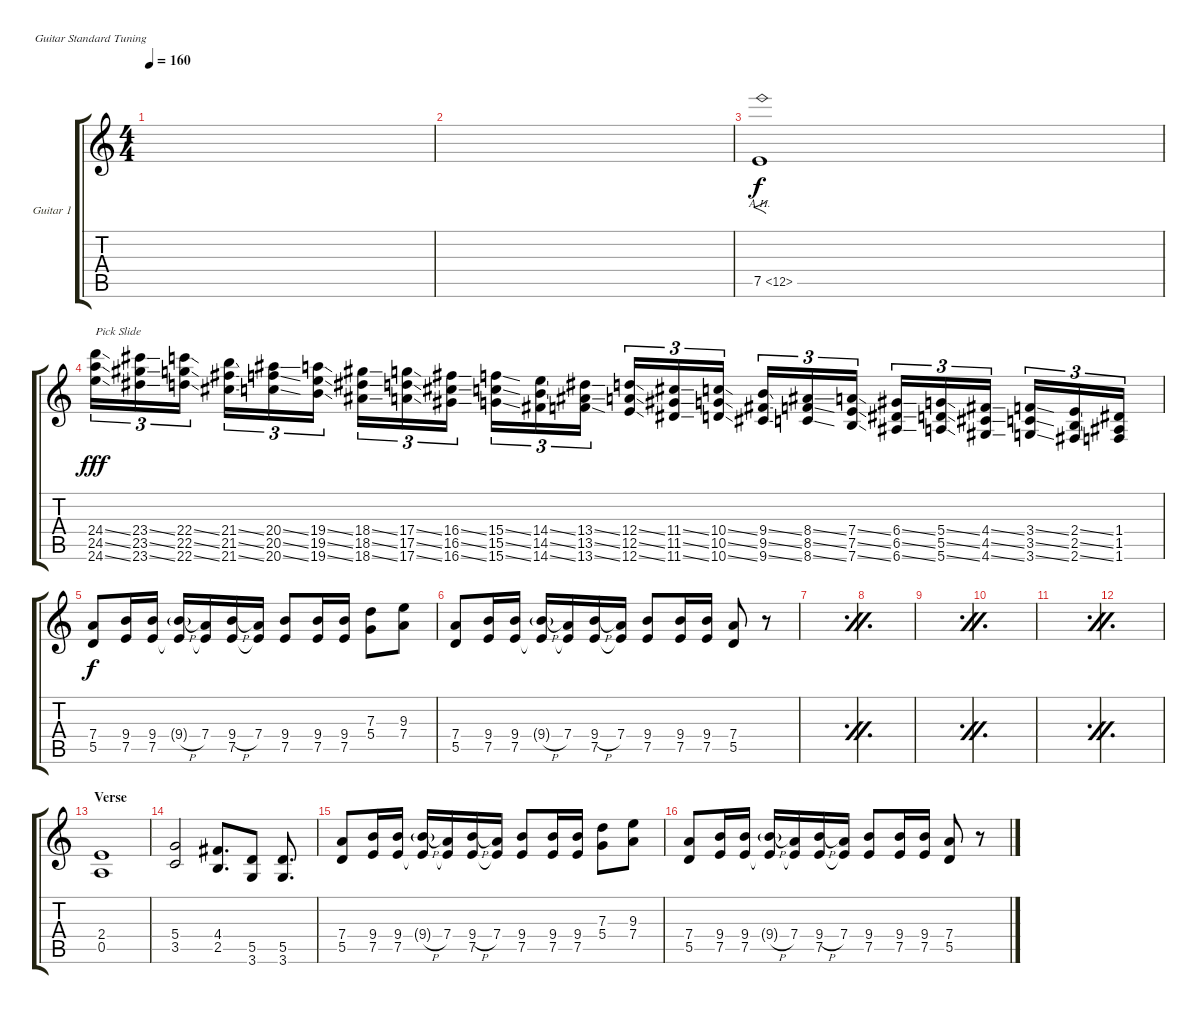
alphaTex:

\bracketExtendMode groupsimilarinstruments
\firstSystemTrackNameOrientation horizontal
\otherSystemsTrackNameOrientation horizontal
\track ("Guitar 1" "Guitar 1") {instrument overdrivenguitar}
\staff {score tabs}
\tuning (E4 B3 G3 D3 A2 E2)
\ts (4 4)
\tempo 160
\clef g2
\ks c
|
|
7.5{ah 5}.1{f} |
(24.4{ss} 24.5{ss} 24.6{ss}).16{tu (3 2) txt "Pick Slide" dy fff} (23.4{ss} 23.5{ss} 23.6{ss}).16{tu (3 2)} (22.4{ss} 22.5{ss} 22.6{ss}).16{tu (3 2)} (21.4{ss} 21.5{ss} 21.6{ss}).16{tu (3 2)} (20.4{ss} 20.5{ss} 20.6{ss}).16{tu (3 2)} (19.4{ss} 19.5{ss} 19.6{ss}).16{tu (3 2)} (18.4{ss} 18.5{ss} 18.6{ss}).16{tu (3 2)} (17.4{ss} 17.5{ss} 17.6{ss}).16{tu (3 2)} (16.4{ss} 16.5{ss} 16.6{ss}).16{tu (3 2)} (15.4{ss} 15.5{ss} 15.6{ss}).16{tu (3 2)} (14.4{ss} 14.5{ss} 14.6{ss}).16{tu (3 2)} (13.4{ss} 13.5{ss} 13.6{ss}).16{tu (3 2)} (12.4{ss} 12.5{ss} 12.6{ss}).16{tu (3 2)} (11.4{ss} 11.5{ss} 11.6{ss}).16{tu (3 2)} (10.4{ss} 10.5{ss} 10.6{ss}).16{tu (3 2)} (9.4{ss} 9.5{ss} 9.6{ss}).16{tu (3 2)} (8.4{ss} 8.5{ss} 8.6{ss}).16{tu (3 2)} (7.4{ss} 7.5{ss} 7.6{ss}).16{tu (3 2)} (6.4{ss} 6.5{ss} 6.6{ss}).16{tu (3 2)} (5.4{ss} 5.5{ss} 5.6{ss}).16{tu (3 2)} (4.4{ss} 4.5{ss} 4.6{ss}).16{tu (3 2)} (3.4{ss} 3.5{ss} 3.6{ss}).16{tu (3 2)} (2.4{ss} 2.5{ss} 2.6{ss}).16{tu (3 2)} (1.4 1.5 1.6).16{tu (3 2)} |
(7.4 5.5).8{dy f} (9.4 7.5).16 (9.4 7.5).16 (9.4{h g} 7.5{t}).16 (7.4 7.5{t}).16 (9.4{h} 7.5).16 (7.4 7.5{t}).16 (9.4 7.5).8 (9.4 7.5).16 (9.4 7.5).16 (7.3 5.4).8 (9.3 7.4).8 |
(7.4 5.5).8 (9.4 7.5).16 (9.4 7.5).16 (9.4{h g} 7.5{t}).16 (7.4 7.5{t}).16 (9.4{h} 7.5).16 (7.4 7.5{t}).16 (9.4 7.5).8 (9.4 7.5).16 (9.4 7.5).16 (7.4 5.5).8 r.8 |
\simile firstofdouble
|
\simile secondofdouble
|
\simile firstofdouble
|
\simile secondofdouble
|
\simile firstofdouble
|
\simile secondofdouble
|
\section ("" "Verse")
\simile none
(2.4 0.5).1 |
(5.4 3.5).2 (4.4 2.5).8{d} (5.5 3.6).8 (5.5 3.6).8{d} |
(7.4 5.5).8 (9.4 7.5).16 (9.4 7.5).16 (9.4{h g} 7.5{t}).16 (7.4 7.5{t}).16 (9.4{h} 7.5).16 (7.4 7.5{t}).16 (9.4 7.5).8 (9.4 7.5).16 (9.4 7.5).16 (7.3 5.4).8 (9.3 7.4).8 |
(7.4 5.5).8 (9.4 7.5).16 (9.4 7.5).16 (9.4{h g} 7.5{t}).16 (7.4 7.5{t}).16 (9.4{h} 7.5).16 (7.4 7.5{t}).16 (9.4 7.5).8 (9.4 7.5).16 (9.4 7.5).16 (7.4 5.5).8 r.8
